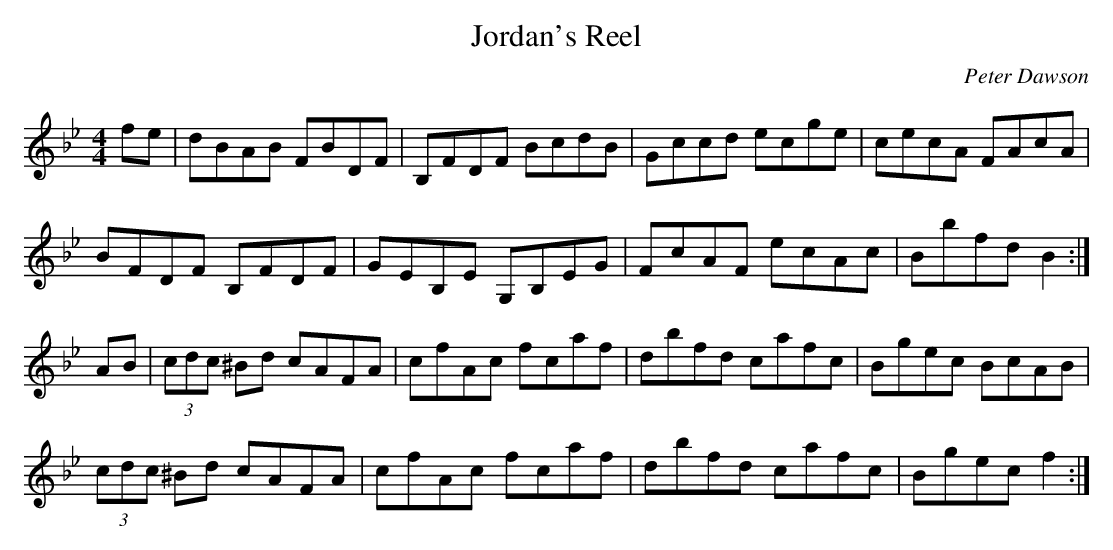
X:1
T:Jordan's Reel
M:4/4
L:1/8
C:Peter Dawson
K:Bb
fe|dBAB FBDF|B,FDF BcdB|Gccd ecge|cecA FAcA|!
BFDF B,FDF|GEB,E G,B,EG|FcAF ecAc|Bbfd B2:|!
K:f
AB|(3cdc ^Bd cAFA|cfAc fcaf|dbfd cafc|Bgec BcAB|!
(3cdc ^Bd cAFA|cfAc fcaf|dbfd cafc|Bgec f2:|!
